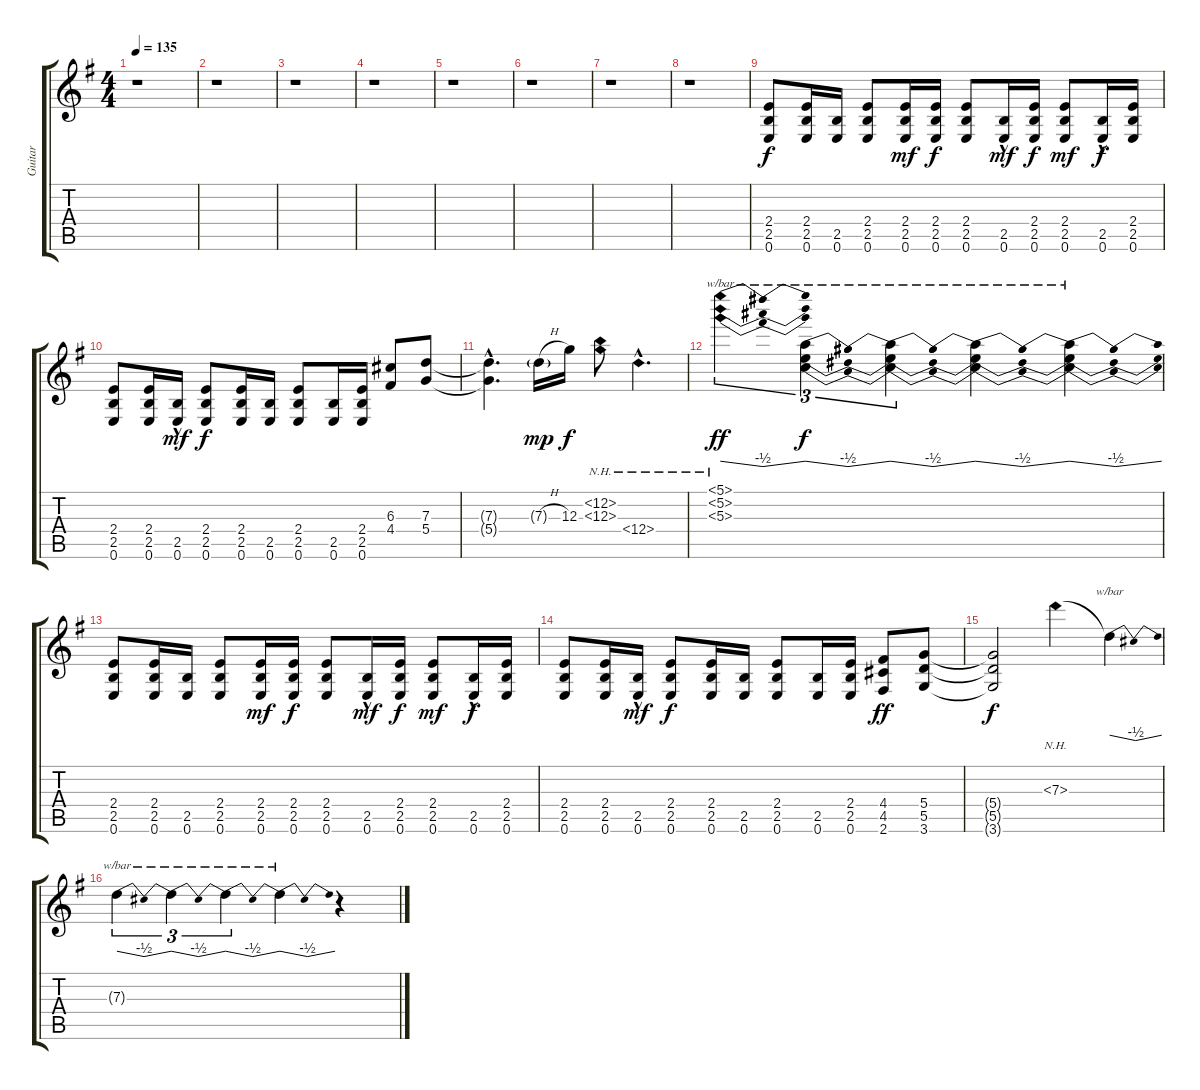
\track ("Guitar" "Guitar") {instrument distortionguitar}
\staff {score tabs}
\tuning (E4 B3 G3 D3 A2 E2) {hide}
\ts (4 4)
\tempo 135
\clef g2
\ks g
r.1{dy f instrument distortionguitar} |
r.1 |
r.1 |
r.1 |
r.1 |
r.1 |
r.1 |
r.1 |
(2.4 2.5 0.6).8{instrument electricguitarmuted} (2.4 2.5 0.6).16 (2.5 0.6).16 (2.4 2.5 0.6).8 (2.4 2.5 0.6).16{dy mf} (2.4 2.5 0.6).16{dy f} (2.4 2.5 0.6).8 (2.5{hac} 0.6{hac}).16{dy mf} (2.4 2.5 0.6).16{dy f} (2.4 2.5 0.6).8{dy mf} (2.5{hac} 0.6).16{dy f} (2.4 2.5 0.6).16 |
(2.4 2.5 0.6).8 (2.4 2.5 0.6).16 (2.5{hac} 0.6{hac}).16{dy mf} (2.4 2.5 0.6).8{dy f} (2.4 2.5 0.6).16 (2.5 0.6).16 (2.4 2.5 0.6).8 (2.5 0.6).16 (2.4 2.5 0.6).16 (6.3 4.4).8{instrument distortionguitar} (7.3 5.4).8 |
(7.3{hac t} 5.4{hac t}).4{d} 7.3{h g}.16{dy mp} 12.3.16{dy f} (12.2{nh} 12.3{nh}).8 12.4{nh hac}.4{d} |
(5.1{nh} 5.2{nh} 5.3{nh}).4{tu (3 2) tbe (dip default 0 0 30 -2 60 0) dy ff} (5.1{t} 5.2{t} 5.3{t}).4{tu (3 2) tbe (dip default 0 0 30 -2 60 0) dy f} (5.1{t} 5.2{t} 5.3{t}).4{tu (3 2) tbe (dip default 0 0 30 -2 60 0)} (5.1{t} 5.2{t} 5.3{t}).4{tbe (dip default 0 0 30 -2 60 0)} (5.1{t} 5.2{t} 5.3{t}).4{tbe (dip default 0 0 30 -2 60 0)} |
(2.4 2.5 0.6).8{instrument electricguitarmuted} (2.4 2.5 0.6).16 (2.5 0.6).16 (2.4 2.5 0.6).8 (2.4 2.5 0.6).16{dy mf} (2.4 2.5 0.6).16{dy f} (2.4 2.5 0.6).8 (2.5{hac} 0.6{hac}).16{dy mf} (2.4 2.5 0.6).16{dy f} (2.4 2.5 0.6).8{dy mf} (2.5{hac} 0.6).16{dy f} (2.4 2.5 0.6).16 |
(2.4 2.5 0.6).8 (2.4 2.5 0.6).16 (2.5{hac} 0.6{hac}).16{dy mf} (2.4 2.5 0.6).8{dy f} (2.4 2.5 0.6).16 (2.5 0.6).16 (2.4 2.5 0.6).8 (2.5 0.6).16 (2.4 2.5 0.6).16 (4.4 4.5 2.6).8{dy ff instrument distortionguitar} (5.4 5.5 3.6).8 |
(5.4{t} 5.5{t} 3.6{t}).2{dy f} 7.3{nh}.4 7.3{t}.4{tbe (dip default 0 0 30 -2 60 0)} |
7.3{t}.4{tu (3 2) tbe (dip default 0 0 30 -2 60 0)} 7.3{t}.4{tu (3 2) tbe (dip default 0 0 30 -2 60 0)} 7.3{t}.4{tu (3 2) tbe (dip default 0 0 30 -2 60 0)} 7.3{t}.4{tbe (dip default 0 0 30 -2 60 0)} r.4
